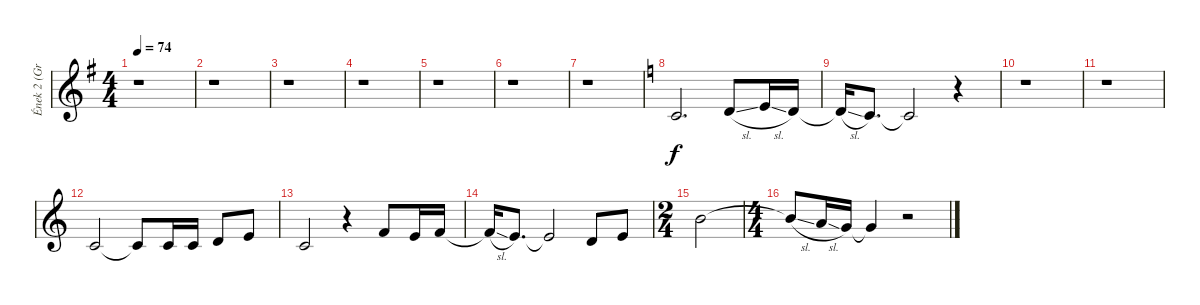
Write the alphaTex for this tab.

\track ("Ének 2 (Greg Smith)" "Ének 2 (Gr") {instrument tenorsax}
\staff {score}
\tuning (E4 B3 G3 D3 A2 E2) {hide}
\ts (4 4)
\tempo 74
\clef g2
\ks g
r.1{dy f} |
r.1 |
r.1 |
r.1 |
r.1 |
r.1 |
r.1 |
\ks c
1.2.2{d volume 10} 3.2{sl}.8 5.2{sl}.16 3.2.16 |
3.2{sl t}.16 1.2.8{d} 1.2{t}.2 r.4 |
r.1 |
r.1 |
1.2.2 1.2{t}.8 1.2.16 1.2.16 3.2.8 0.1.8 |
1.2.2 r.4 1.1.8 0.1.16 1.1.16 |
1.1{sl t}.16 0.1.8{d} 0.1{t}.2 3.2.8 0.1.8 |
\ts (2 4)
7.1.2 |
\ts (4 4)
7.1{sl t}.8 5.1{sl}.16 3.1.16 3.1{t}.4 r.2
